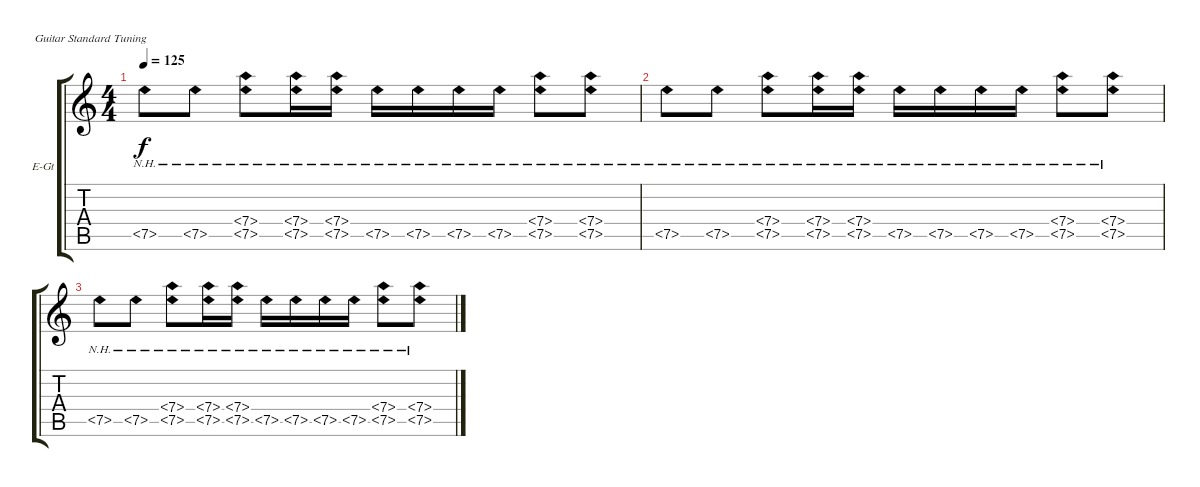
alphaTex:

\defaultSystemsLayout 4
\bracketExtendMode groupsimilarinstruments
\firstSystemTrackNameOrientation horizontal
\otherSystemsTrackNameOrientation horizontal
\track ("Флажолет" "E-Gt") {instrument acousticguitarsteel}
\staff {score tabs}
\tuning (E4 B3 G3 D3 A2 E2)
\ts (4 4)
\tempo 125
\clef g2
\ks c
7.5{nh}.8{dy f} 7.5{nh}.8 (7.4{nh} 7.5{nh}).8 (7.4{nh} 7.5{nh}).16 (7.4{nh} 7.5{nh}).16 7.5{nh}.16 7.5{nh}.16 7.5{nh}.16 7.5{nh}.16 (7.4{nh} 7.5{nh}).8 (7.4{nh} 7.5{nh}).8 |
7.5{nh}.8 7.5{nh}.8 (7.4{nh} 7.5{nh}).8 (7.4{nh} 7.5{nh}).16 (7.4{nh} 7.5{nh}).16 7.5{nh}.16 7.5{nh}.16 7.5{nh}.16 7.5{nh}.16 (7.4{nh} 7.5{nh}).8 (7.4{nh} 7.5{nh}).8 |
7.5{nh}.8 7.5{nh}.8 (7.4{nh} 7.5{nh}).8 (7.4{nh} 7.5{nh}).16 (7.4{nh} 7.5{nh}).16 7.5{nh}.16 7.5{nh}.16 7.5{nh}.16 7.5{nh}.16 (7.4{nh} 7.5{nh}).8 (7.4{nh} 7.5{nh}).8
